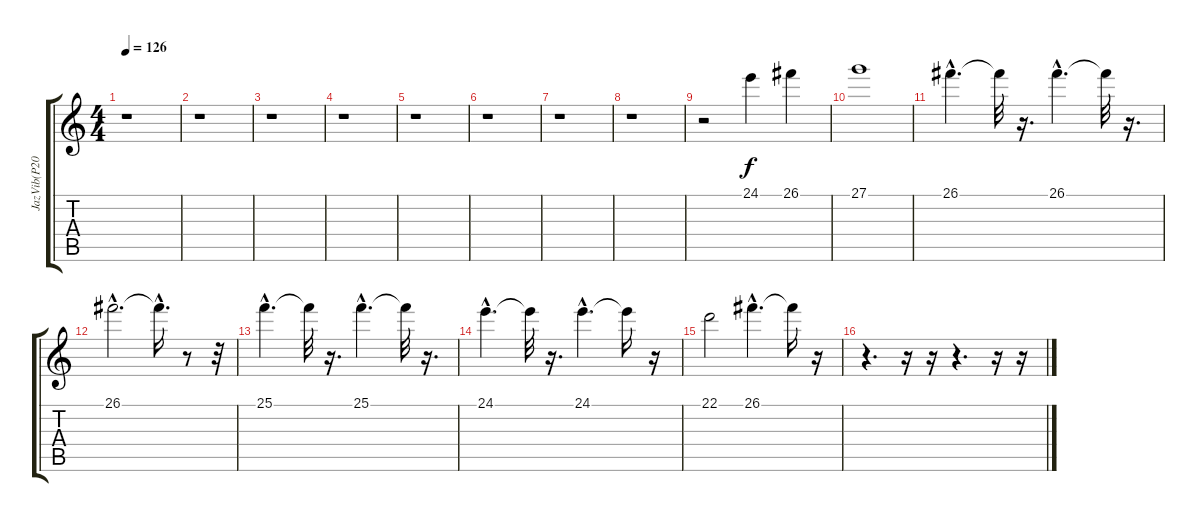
\track ("JazVib(P20)" "JazVib(P20") {instrument vibraphone}
\staff {score tabs}
\tuning (E4 B3 G3 D3 A2 E2) {hide}
\ts (4 4)
\tempo 126
\clef g2
\ks c
r.1{dy f} |
r.1 |
r.1 |
r.1 |
r.1 |
r.1 |
r.1 |
r.1 |
r.2 24.1.4 26.1.4 |
27.1.1 |
26.1{hac}.4{d} 26.1{t}.32 r.16{d} 26.1{hac}.4{d} 26.1{t}.32 r.16{d} |
26.1{hac}.2{d} 26.1{hac t}.16{d} r.8 r.32 |
25.1{hac}.4{d} 25.1{t}.32 r.16{d} 25.1{hac}.4{d} 25.1{t}.32 r.16{d} |
24.1{hac}.4{d} 24.1{t}.32 r.16{d} 24.1{hac}.4{d} 24.1{t}.16 r.16 |
22.1.2 26.1{hac}.4{d} 26.1{t}.16 r.16 |
r.4{d} r.16 r.16 r.4{d} r.16 r.16
